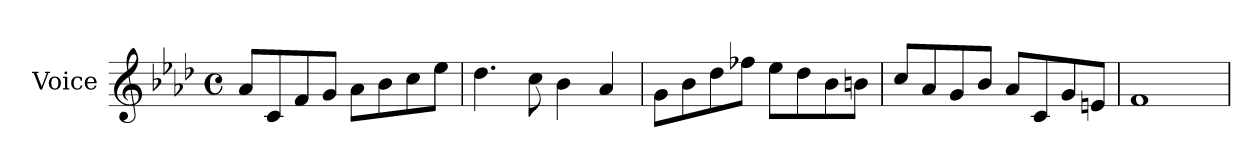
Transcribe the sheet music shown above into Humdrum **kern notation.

**kern
*part1
*staff1
*I"Voice
*I'Voice
*clefG2
*k[b-e-a-d-]
*M4/4
*met(c)
=1
8a-/L
8c/
8f/
8g/J
8a-\L
8b-\
8cc\
8ee-\J
=2
4.dd-\
8cc\
4b-\
4a-/
=3
8g\L
8b-\
8dd-\
8ff-X\J
8ee-\L
8dd-\
8b-\
8bn\J
=4
8cc/L
8a-/
8g/
8b-/J
8a-/L
8c/
8g/
8en/J
=5
1f
=
*-
